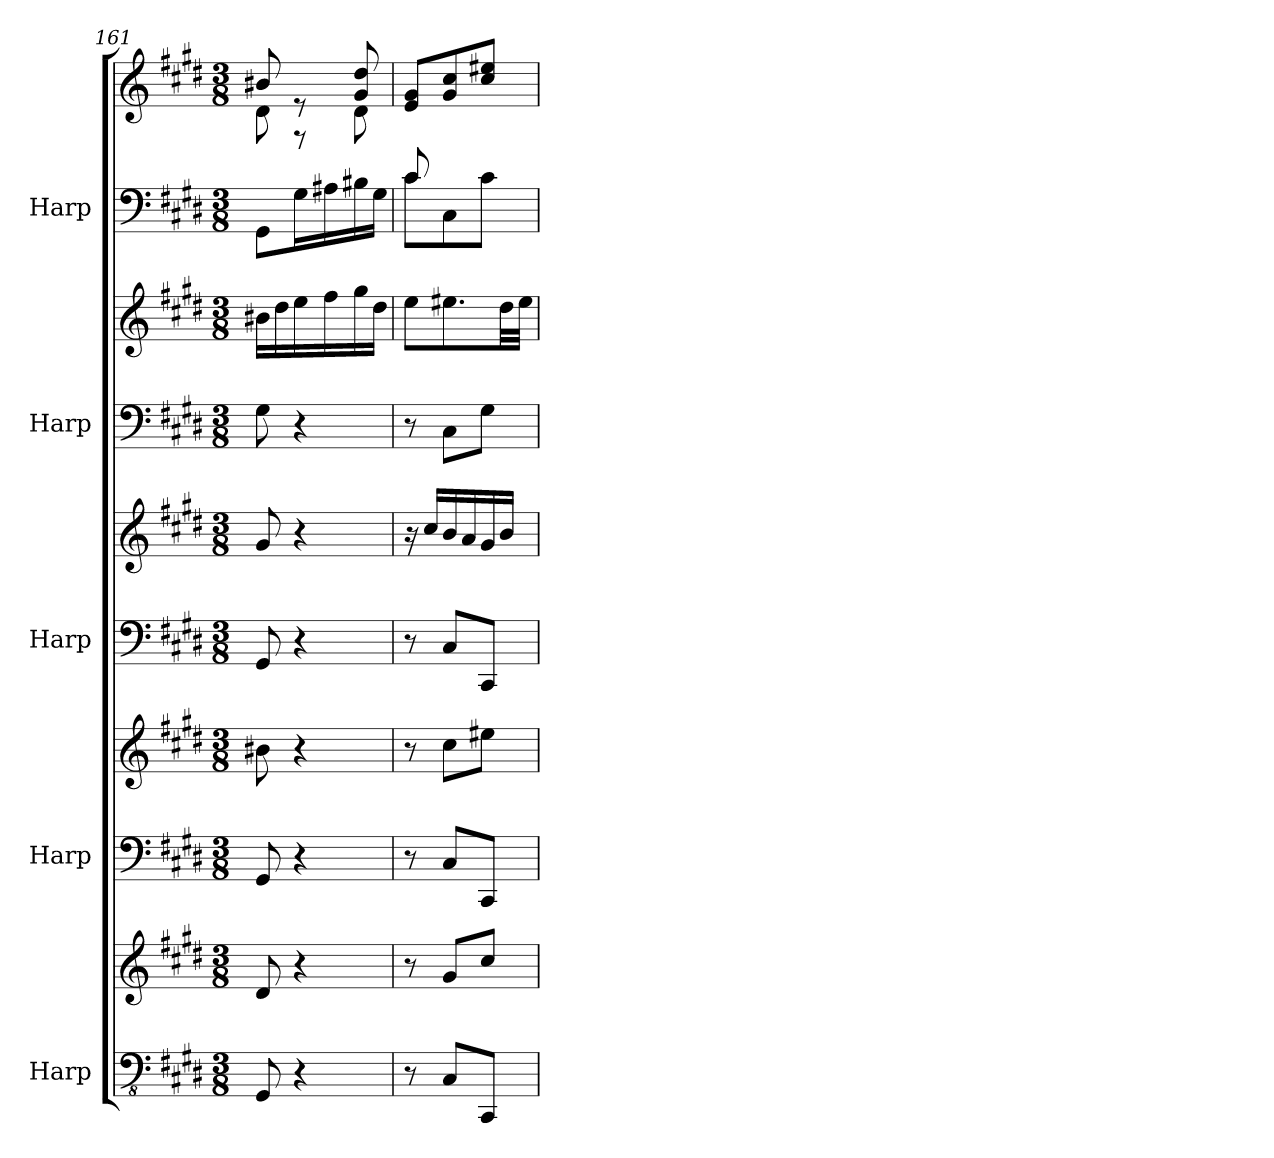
**kern	**kern	**kern	**kern	**kern	**kern	**kern	**kern	**kern	**kern
*part5	*part5	*part4	*part4	*part3	*part3	*part2	*part2	*part1	*part1
*staff10	*staff9	*staff8	*staff7	*staff6	*staff5	*staff4	*staff3	*staff2	*staff1
*I"Harp	*	*I"Harp	*	*I"Harp	*	*I"Harp	*	*I"Harp	*
*I'Hp	*	*I'Hp	*	*I'Hp	*	*I'Hp	*	*I'Hp	*
*clefFv4	*clefG2	*clefF4	*clefG2	*clefF4	*clefG2	*clefF4	*clefG2	*clefF4	*clefG2
*k[f#c#g#d#]	*k[f#c#g#d#]	*k[f#c#g#d#]	*k[f#c#g#d#]	*k[f#c#g#d#]	*k[f#c#g#d#]	*k[f#c#g#d#]	*k[f#c#g#d#]	*k[f#c#g#d#]	*k[f#c#g#d#]
*M3/8	*M3/8	*M3/8	*M3/8	*M3/8	*M3/8	*M3/8	*M3/8	*M3/8	*M3/8
=161	=161	=161	=161	=161	=161	=161	=161	=161	=161
*	*	*	*	*	*	*	*	*	*^
8GGG#/	8d#/	8GG#/	8b#X\	8GG#/	8g#/	8G#\	16b#X\LL	8GG#\L	8b#X/	8d#\
.	.	.	.	.	.	.	16dd#\	.	.	.
4r	4r	4r	4r	4r	4r	4r	16ee\	16G#\L	8re	8rF
.	.	.	.	.	.	.	16ff#\	16A#X\	.	.
.	.	.	.	.	.	.	16gg#\	16B#X\	8g#/ 8dd#/	8d#\
.	.	.	.	.	.	.	16dd#\JJ	16G#\JJ	.	.
=162	=162	=162	=162	=162	=162	=162	=162	=162	=162	=162
*	*	*	*	*	*	*	*	*^	*	*
8r	8r	8r	8r	8r	16r	8r	8ee\L	8c#/L	8c#\L	8e/ 8g#/L	8ryy
.	.	.	.	.	16cc#/LL	.	.	.	.	.	.
8CC#/L	8g#/L	8C#/L	8cc#\L	8C#/L	16b/	8C#\L	8.ee#X\	4ryy	8C#\	8g#/ 8cc#/	8e#X\
.	.	.	.	.	16a/	.	.	.	.	.	.
8CCC#/J	8cc#/J	8CC#/J	8ee#X\J	8CC#/J	16g#/	8G#\J	.	.	8c#\J	8cc#/ 8ee#X/J	8g#\J
.	.	.	.	.	16b/JJ	.	32dd#\LL	.	.	.	.
.	.	.	.	.	.	.	32ee#\JJJ	.	.	.	.
*	*	*	*	*	*	*	*	*v	*v	*	*
*	*	*	*	*	*	*	*	*	*v	*v
=	=	=	=	=	=	=	=	=	=
*-	*-	*-	*-	*-	*-	*-	*-	*-	*-
